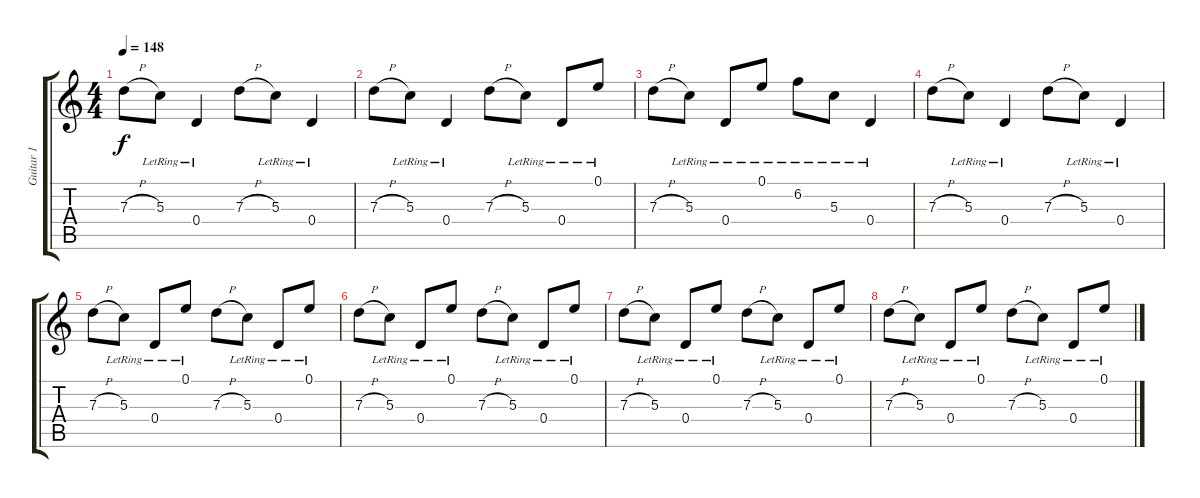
\track ("Guitar 1" "Guitar 1") {instrument electricguitarclean}
\staff {score tabs}
\tuning (E4 B3 G3 D3 A2 D2) {hide}
\ts (4 4)
\tempo 148
\clef g2
\ks c
7.3{h}.8{dy f} 5.3{lr}.8 0.4{lr}.4 7.3{h}.8 5.3{lr}.8 0.4{lr}.4 |
7.3{h}.8 5.3{lr}.8 0.4{lr}.4 7.3{h}.8 5.3{lr}.8 0.4{lr}.8 0.1{lr}.8 |
7.3{h}.8 5.3{lr}.8 0.4{lr}.8 0.1{lr}.8 6.2{lr}.8 5.3{lr}.8 0.4{lr}.4 |
7.3{h}.8 5.3{lr}.8 0.4{lr}.4 7.3{h}.8 5.3{lr}.8 0.4{lr}.4 |
7.3{h}.8{volume 0} 5.3{lr}.8 0.4{lr}.8 0.1{lr}.8 7.3{h}.8 5.3{lr}.8 0.4{lr}.8 0.1{lr}.8 |
7.3{h}.8 5.3{lr}.8 0.4{lr}.8 0.1{lr}.8 7.3{h}.8 5.3{lr}.8 0.4{lr}.8 0.1{lr}.8 |
7.3{h}.8 5.3{lr}.8 0.4{lr}.8 0.1{lr}.8 7.3{h}.8 5.3{lr}.8 0.4{lr}.8 0.1{lr}.8 |
7.3{h}.8 5.3{lr}.8 0.4{lr}.8 0.1{lr}.8 7.3{h}.8 5.3{lr}.8 0.4{lr}.8 0.1{lr}.8
